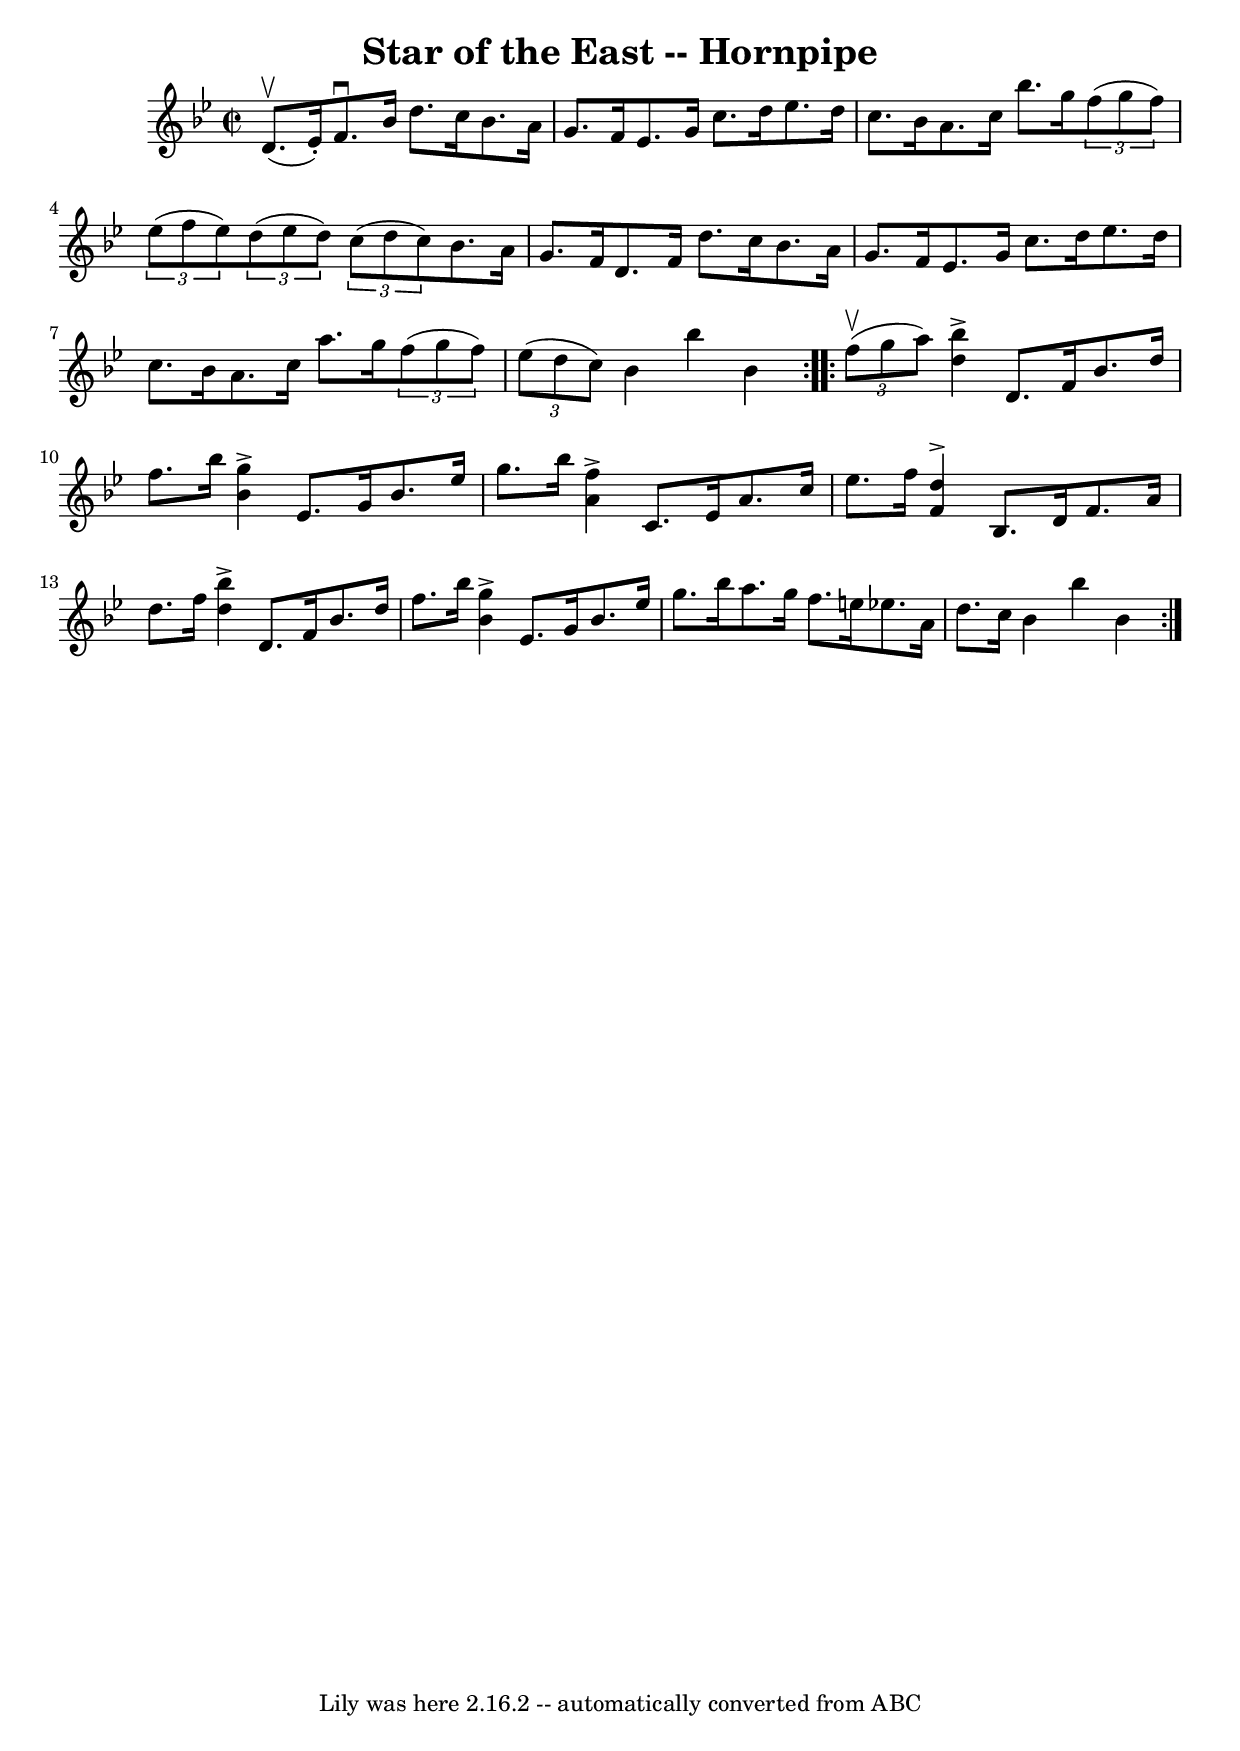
\version "2.16.2"
\include "Mammoth.ily"
\header {
  %% book = "Cole's 1000 Fiddle Tunes"
 crossRefNumber = "1"
 footnotes = ""
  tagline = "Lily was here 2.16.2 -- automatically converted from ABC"
  title = "Star of the East -- Hornpipe"

}
voicedefault =  {



  \repeat volta 2 {

    \override Staff.TimeSignature #'style = #'C
    \time 2/2      \key bes \major d'8. (^\upbow ees'16-.)  |
 f'8.^\downbow bes'16 d''8. c''16 bes'8. a'16 g'8. f'16   |
 ees'8. g'16 c''8. d''16 ees''8. d''16 c''8. bes'16   |
 a'8. c''16 bes''8. g''16    \times 2/3 { f''8 (
					 g''8 f''8) 
					   }   \times 2/3 { ees''8 (f''8 ees''8)  							  }  |
    
    \times 2/3 { d''8 (ees''8 d''8) 
	       }   \times 2/3 { c''8 (d''8    
				c''8)  			      } bes'8. a'16 g'8. f'16   |
 d'8. f'16 d''8. c''16 bes'8. a'16 g'8. f'16   |
 ees'8. g'16 c''8. d''16 ees''8. d''16 c''8. bes'16   |
 a'8. c''16    
 a''8. g''16    \times 2/3 { f''8 (g''8 f''8) 
			      }   \times 2/3 {   
				ees''8 (d''8 c''8)  			      }  |
 bes'4 bes''4 bes'4  
  }     

  \repeat volta 2 {
    \times 2/3 { f''8 (^\upbow g''8 a''8)  	       }  |
    
    << bes''4^\accent d''4   >> d'8. f'16 bes'8. d''16 f''8. bes''16   |
    << g''4^\accent bes'4   >> ees'8. g'16 bes'8. ees''16 g''8. bes''16   |
    << f''4^\accent a'4   >> c'8. ees'16 a'8. c''16 ees''8. f''16   |
    << d''4^\accent f'4   >> bes8. d'16 f'8. a'16 d''8. f''16   |
    << bes''4^\accent d''4   >> d'8. f'16 bes'8. d''16 f''8. bes''16   |
    << g''4^\accent bes'4   >> ees'8. g'16 bes'8. ees''16 g''8. bes''16   |
 a''8. g''16 f''8. e''16 ees''!8. a'16 d''8. c''16   |
 bes'4 bes''4 bes'4  
  }   

}

\score{
  <<

    \context Staff="default"
    {
      \voicedefault 
      
    }

  >>
  \layout {
    
  }
  \midi {
  }

}
